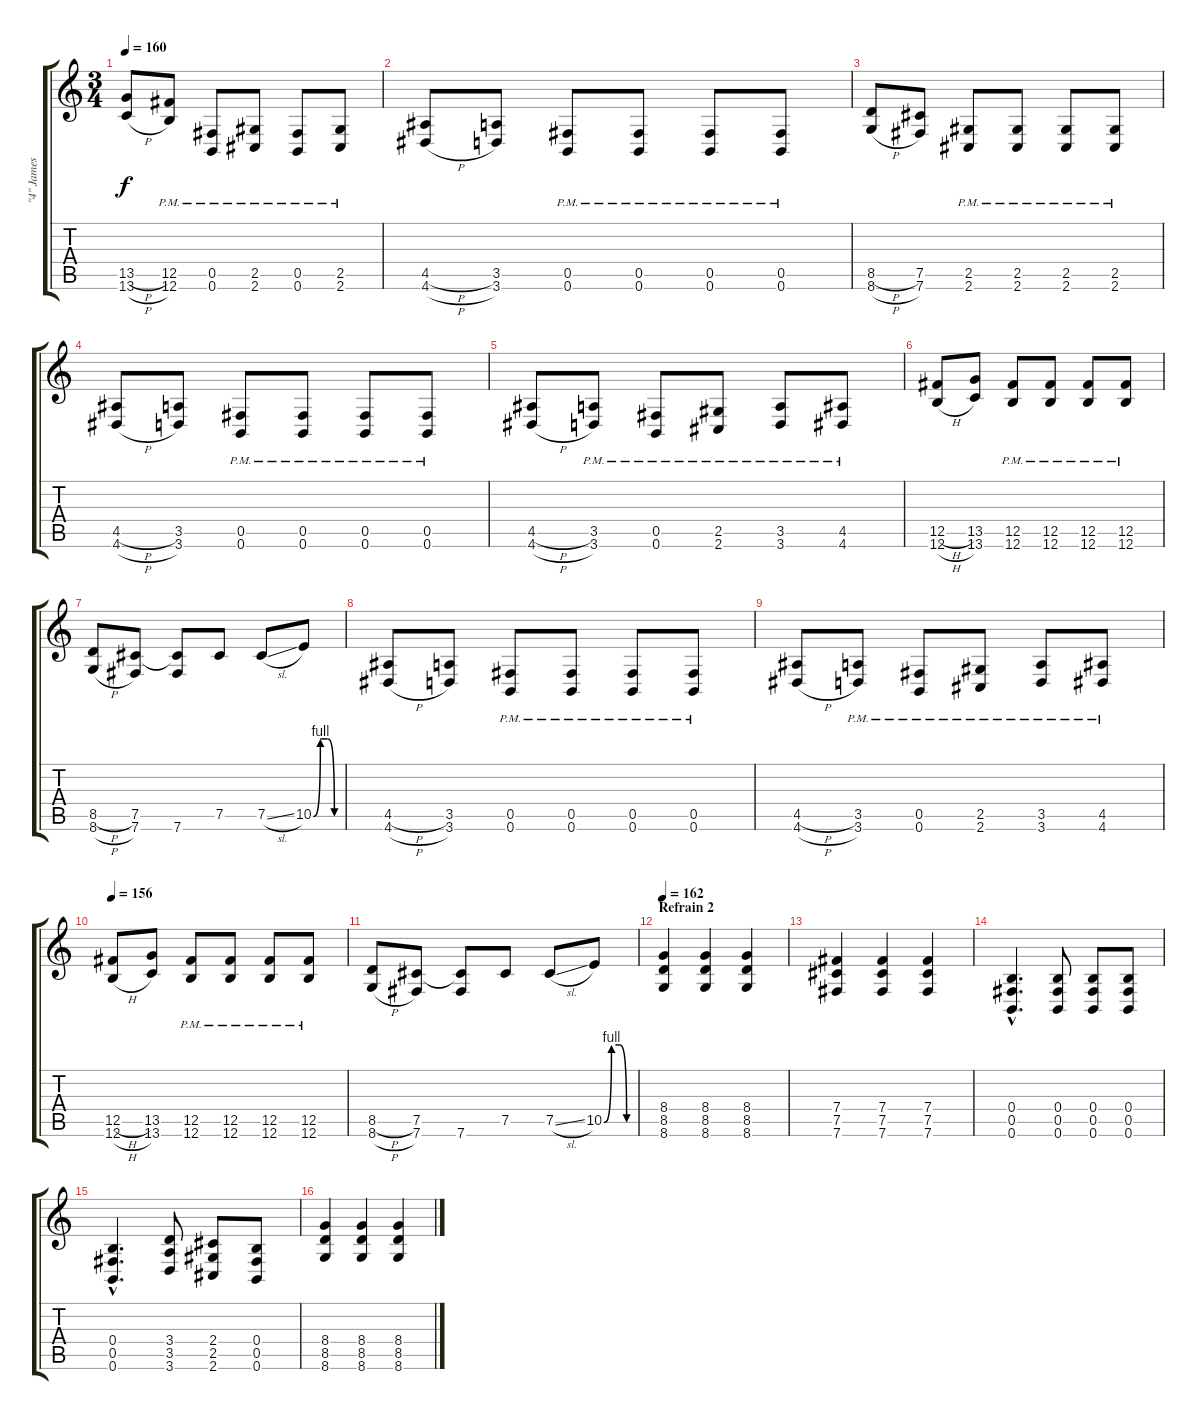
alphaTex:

\track ("\"4\" James Root (Guitar 2)" "\"4\" James ") {instrument distortionguitar}
\staff {score tabs}
\tuning (Db4 Ab3 E3 B2 Gb2 B1) {hide}
\ts (3 4)
\tempo 160
\clef g2
\ks c
(13.5{h} 13.6{h}).8{dy f} (12.5{pm} 12.6).8 (0.5{pm} 0.6).8 (2.5{pm} 2.6).8 (0.5{pm} 0.6).8 (2.5{pm} 2.6).8 |
(4.5{h} 4.6{h}).8 (3.5 3.6).8 (0.5{pm} 0.6).8 (0.5{pm} 0.6).8 (0.5{pm} 0.6).8 (0.5{pm} 0.6).8 |
(8.5{h} 8.6{h}).8 (7.5 7.6).8 (2.5{pm} 2.6).8 (2.5{pm} 2.6).8 (2.5{pm} 2.6).8 (2.5{pm} 2.6).8 |
(4.5{h} 4.6{h}).8 (3.5 3.6).8 (0.5{pm} 0.6).8 (0.5{pm} 0.6).8 (0.5{pm} 0.6).8 (0.5{pm} 0.6).8 |
(4.5{h} 4.6{h}).8 (3.5{pm} 3.6).8 (0.5{pm} 0.6).8 (2.5{pm} 2.6).8 (3.5{pm} 3.6).8 (4.5{pm} 4.6).8 |
(12.5{h} 12.6{h}).8 (13.5 13.6).8 (12.5{pm} 12.6).8 (12.5{pm} 12.6).8 (12.5{pm} 12.6).8 (12.5{pm} 12.6).8 |
(8.5{h} 8.6{h}).8 (7.5 7.6).8 (7.5{t} 7.6).8 7.5.8 7.5{sl}.8 10.5{be (custom 0 0 15 4 30 4 45 0 60 0)}.8 |
(4.5{h} 4.6{h}).8 (3.5 3.6).8 (0.5{pm} 0.6).8 (0.5{pm} 0.6).8 (0.5{pm} 0.6).8 (0.5{pm} 0.6).8 |
(4.5{h} 4.6{h}).8 (3.5{pm} 3.6).8 (0.5{pm} 0.6).8 (2.5{pm} 2.6).8 (3.5{pm} 3.6).8 (4.5{pm} 4.6).8 |
\tempo 156
(12.5{h} 12.6{h}).8 (13.5 13.6).8 (12.5{pm} 12.6).8 (12.5{pm} 12.6).8 (12.5{pm} 12.6).8 (12.5{pm} 12.6).8 |
(8.5{h} 8.6{h}).8 (7.5 7.6).8 (7.5{t} 7.6).8 7.5.8 7.5{sl}.8 10.5{be (custom 0 0 15 4 30 4 45 0 60 0)}.8 |
\section ("" "Refrain 2")
\tempo 162
(8.4 8.5 8.6).4{balance 8} (8.4 8.5 8.6).4 (8.4 8.5 8.6).4 |
(7.4 7.5 7.6).4 (7.4 7.5 7.6).4 (7.4 7.5 7.6).4 |
(0.4{hac} 0.5{hac} 0.6{hac}).4{d} (0.4 0.5 0.6).8 (0.4 0.5 0.6).8 (0.4 0.5 0.6).8 |
(0.4{hac} 0.5{hac} 0.6{hac}).4{d} (3.4 3.5 3.6).8 (2.4 2.5 2.6).8 (0.4 0.5 0.6).8 |
(8.4 8.5 8.6).4 (8.4 8.5 8.6).4 (8.4 8.5 8.6).4
